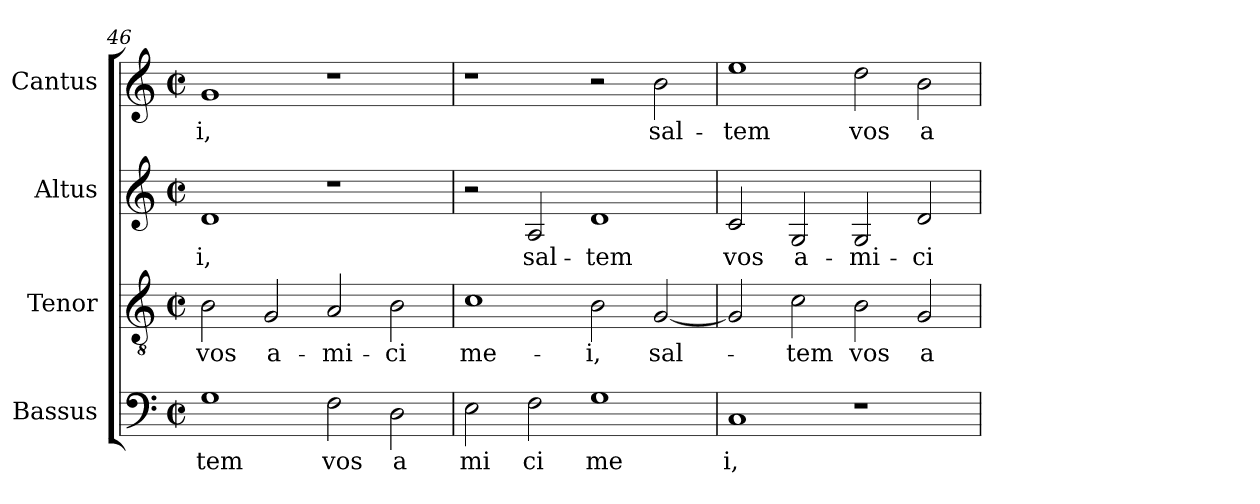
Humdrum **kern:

**kern	**text	**kern	**text	**kern	**text	**kern	**text
*part4	*part4	*part3	*part3	*part2	*part2	*part1	*part1
*staff4	*staff4	*staff3	*staff3	*staff2	*staff2	*staff1	*staff1
*I"Bassus	*	*I"Tenor	*	*I"Altus	*	*I"Cantus	*
*clefF4	*	*clefGv2	*	*clefG2	*	*clefG2	*
*M2/2	*	*M2/2	*	*M2/2	*	*M2/2	*
*met(c|)	*	*met(c|)	*	*met(c|)	*	*met(c|)	*
=46	=46	=46	=46	=46	=46	=46	=46
!	!LO:LY:b:cj	!	!LO:LY:b:cj	!	!LO:LY:b:cj	!	!LO:LY:b:cj
1G	tem	2B\	vos	1d	i,	1g	-i,
!	!	!	!LO:LY:b:cj	!	!	!	!
.	.	2G/	a-	.	.	.	.
!	!LO:LY:b:cj	!	!LO:LY:b:cj	!	!	!	!
2F\	vos	2A/	-mi-	1r	.	1r	.
!	!LO:LY:b:cj	!	!LO:LY:b:cj	!	!	!	!
2D\	a	2B\	-ci	.	.	.	.
=47	=47	=47	=47	=47	=47	=47	=47
!	!LO:LY:b:cj	!	!LO:LY:b:cj	!	!	!	!
2E\	mi	1c	me-	2r	.	1r	.
!	!LO:LY:b:cj	!	!	!	!LO:LY:b:cj	!	!
2F\	ci	.	.	2A/	sal-	.	.
!	!LO:LY:b:cj	!	!LO:LY:b:cj	!	!LO:LY:b:cj	!	!
1G	me	2B\	-i,	1d	-tem	2r	.
!	!	!	!LO:LY:b	!	!	!	!LO:LY:b:cj
.	.	[<2G/	sal-	.	.	2b\	sal-
=48	=48	=48	=48	=48	=48	=48	=48
!	!LO:LY:b:cj	!	!	!	!LO:LY:b:cj	!	!LO:LY:b:cj
1C	i,	2G/]	.	2c/	vos	1ee	-tem
!	!	!	!LO:LY:b:cj	!	!LO:LY:b:cj	!	!
.	.	2c\	-tem	2G/	a-	.	.
!	!	!	!LO:LY:b:cj	!	!LO:LY:b:cj	!	!LO:LY:b:cj
1r	.	2B\	vos	2G/	-mi-	2dd\	vos
!	!	!	!LO:LY:b:cj	!	!LO:LY:b:cj	!	!LO:LY:b:cj
.	.	2G/	a-	2d/	-ci	2b\	a-
=	=	=	=	=	=	=	=
*-	*-	*-	*-	*-	*-	*-	*-
